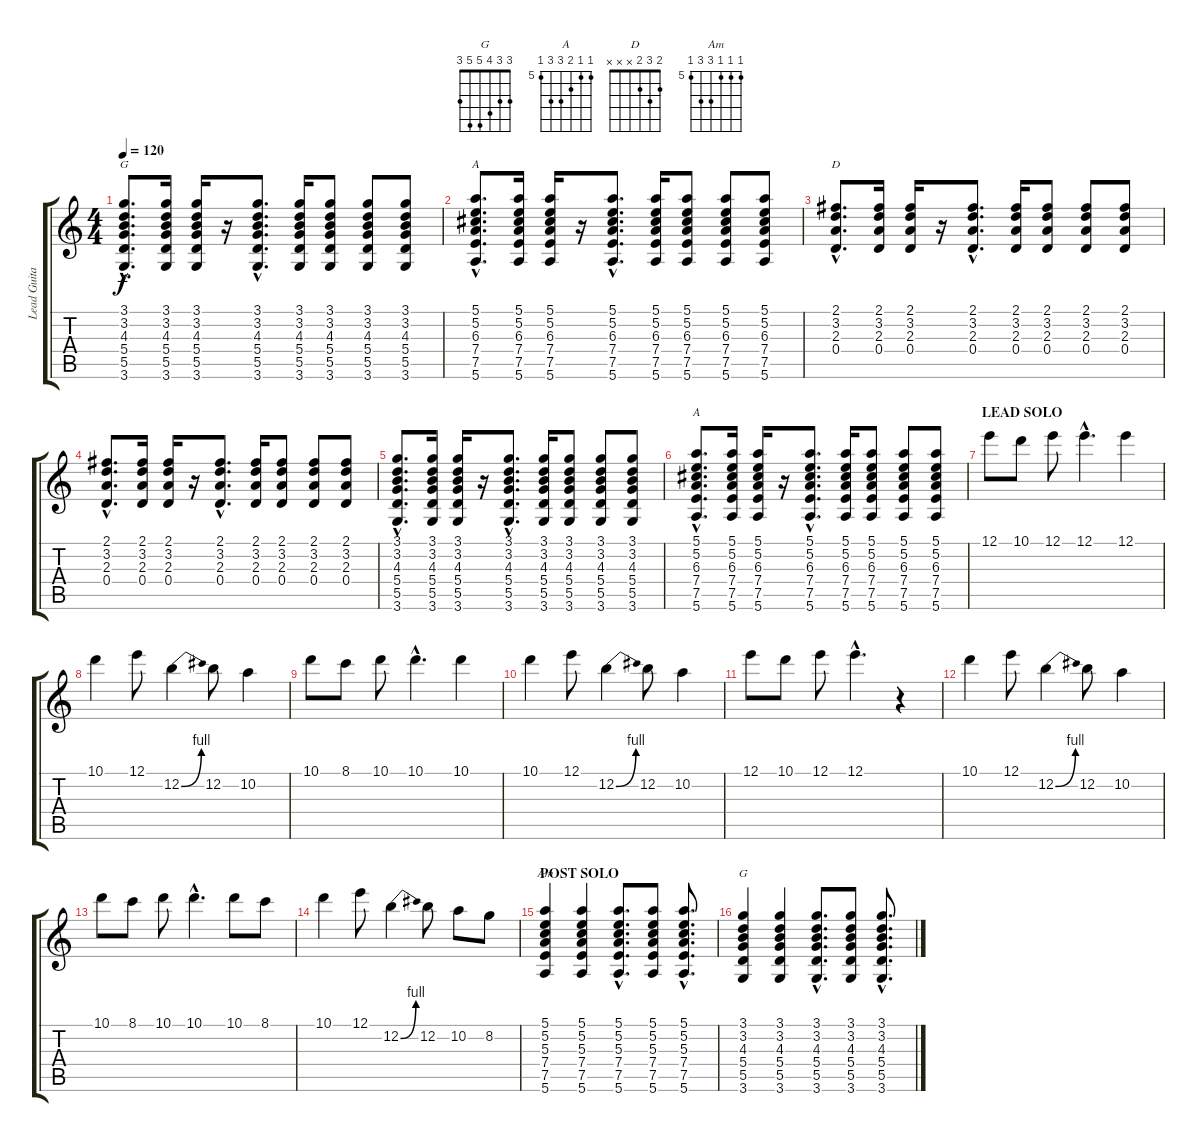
\track ("Lead Guitar" "Lead Guita") {instrument acousticguitarnylon}
\staff {score tabs}
\tuning (E4 B3 G3 D3 A2 E2) {hide}
\chord ("G" 3 x 4 5 5 3)
\chord ("A" 5 x 6 7 7 5) {firstfret 5}
\chord ("D" 2 3 2 x x x)
\chord ("A" 5 5 6 7 7 5) {firstfret 5}
\chord ("Am" 5 5 5 7 7 5) {firstfret 5}
\chord ("G" 3 3 4 5 5 3)
\ts (4 4)
\tempo 120
\clef g2
\ks c
(3.1{hac} 3.2{hac} 4.3{hac} 5.4{hac} 5.5{hac} 3.6{hac}).8{d ch "G" dy f} (3.1 3.2 4.3 5.4 5.5 3.6).16 (3.1 3.2 4.3 5.4 5.5 3.6).16 r.16 (3.1{hac} 3.2{hac} 4.3{hac} 5.4{hac} 5.5{hac} 3.6{hac}).8{d} (3.1 3.2 4.3 5.4 5.5 3.6).16 (3.1 3.2 4.3 5.4 5.5 3.6).8 (3.1 3.2 4.3 5.4 5.5 3.6).8 (3.1 3.2 4.3 5.4 5.5 3.6).8 |
(5.1{hac} 5.2{hac} 6.3{hac} 7.4{hac} 7.5{hac} 5.6{hac}).8{d ch "A"} (5.1 5.2 6.3 7.4 7.5 5.6).16 (5.1 5.2 6.3 7.4 7.5 5.6).16 r.16 (5.1{hac} 5.2{hac} 6.3{hac} 7.4{hac} 7.5{hac} 5.6{hac}).8{d} (5.1 5.2 6.3 7.4 7.5 5.6).16 (5.1 5.2 6.3 7.4 7.5 5.6).8 (5.1 5.2 6.3 7.4 7.5 5.6).8 (5.1 5.2 6.3 7.4 7.5 5.6).8 |
(2.1{hac} 3.2{hac} 2.3{hac} 0.4{hac}).8{d ch "D"} (2.1 3.2 2.3 0.4).16 (2.1 3.2 2.3 0.4).16 r.16 (2.1{hac} 3.2{hac} 2.3{hac} 0.4{hac}).8{d} (2.1 3.2 2.3 0.4).16 (2.1 3.2 2.3 0.4).8 (2.1 3.2 2.3 0.4).8 (2.1 3.2 2.3 0.4).8 |
(2.1{hac} 3.2{hac} 2.3{hac} 0.4{hac}).8{d} (2.1 3.2 2.3 0.4).16 (2.1 3.2 2.3 0.4).16 r.16 (2.1{hac} 3.2{hac} 2.3{hac} 0.4{hac}).8{d} (2.1 3.2 2.3 0.4).16 (2.1 3.2 2.3 0.4).8 (2.1 3.2 2.3 0.4).8 (2.1 3.2 2.3 0.4).8 |
(3.1{hac} 3.2{hac} 4.3{hac} 5.4{hac} 5.5{hac} 3.6{hac}).8{d} (3.1 3.2 4.3 5.4 5.5 3.6).16 (3.1 3.2 4.3 5.4 5.5 3.6).16 r.16 (3.1{hac} 3.2{hac} 4.3{hac} 5.4{hac} 5.5{hac} 3.6{hac}).8{d} (3.1 3.2 4.3 5.4 5.5 3.6).16 (3.1 3.2 4.3 5.4 5.5 3.6).8 (3.1 3.2 4.3 5.4 5.5 3.6).8 (3.1 3.2 4.3 5.4 5.5 3.6).8 |
(5.1{hac} 5.2{hac} 6.3{hac} 7.4{hac} 7.5{hac} 5.6{hac}).8{d ch "A"} (5.1 5.2 6.3 7.4 7.5 5.6).16 (5.1 5.2 6.3 7.4 7.5 5.6).16 r.16 (5.1{hac} 5.2{hac} 6.3{hac} 7.4{hac} 7.5{hac} 5.6{hac}).8{d} (5.1 5.2 6.3 7.4 7.5 5.6).16 (5.1 5.2 6.3 7.4 7.5 5.6).8 (5.1 5.2 6.3 7.4 7.5 5.6).8 (5.1 5.2 6.3 7.4 7.5 5.6).8 |
\section ("" "LEAD SOLO")
12.1.8 10.1.8 12.1.8 12.1{hac}.4{d} 12.1.4 |
10.1.4 12.1.8 12.2{be (bend 0 0 60 4)}.4 12.2.8 10.2.4 |
10.1.8 8.1.8 10.1.8 10.1{hac}.4{d} 10.1.4 |
10.1.4 12.1.8 12.2{be (bend 0 0 60 4)}.4 12.2.8 10.2.4 |
12.1.8 10.1.8 12.1.8 12.1{hac}.4{d} r.4 |
10.1.4 12.1.8 12.2{be (bend 0 0 60 4)}.4 12.2.8 10.2.4 |
10.1.8 8.1.8 10.1.8 10.1{hac}.4{d} 10.1.8 8.1.8 |
10.1.4 12.1.8 12.2{be (bend 0 0 60 4)}.4 12.2.8 10.2.8 8.2.8 |
\section ("" "POST SOLO")
(5.1 5.2 5.3 7.4 7.5 5.6).4{ch "Am"} (5.1 5.2 5.3 7.4 7.5 5.6).4 (5.1{hac} 5.2{hac} 5.3{hac} 7.4{hac} 7.5{hac} 5.6{hac}).8{d} (5.1 5.2 5.3 7.4 7.5 5.6).8 (5.1{hac} 5.2{hac} 5.3{hac} 7.4{hac} 7.5{hac} 5.6{hac}).8{d} |
(3.1 3.2 4.3 5.4 5.5 3.6).4{ch "G"} (3.1 3.2 4.3 5.4 5.5 3.6).4 (3.1{hac} 3.2{hac} 4.3{hac} 5.4{hac} 5.5{hac} 3.6{hac}).8{d} (3.1 3.2 4.3 5.4 5.5 3.6).8 (3.1{hac} 3.2{hac} 4.3{hac} 5.4{hac} 5.5{hac} 3.6{hac}).8{d}
